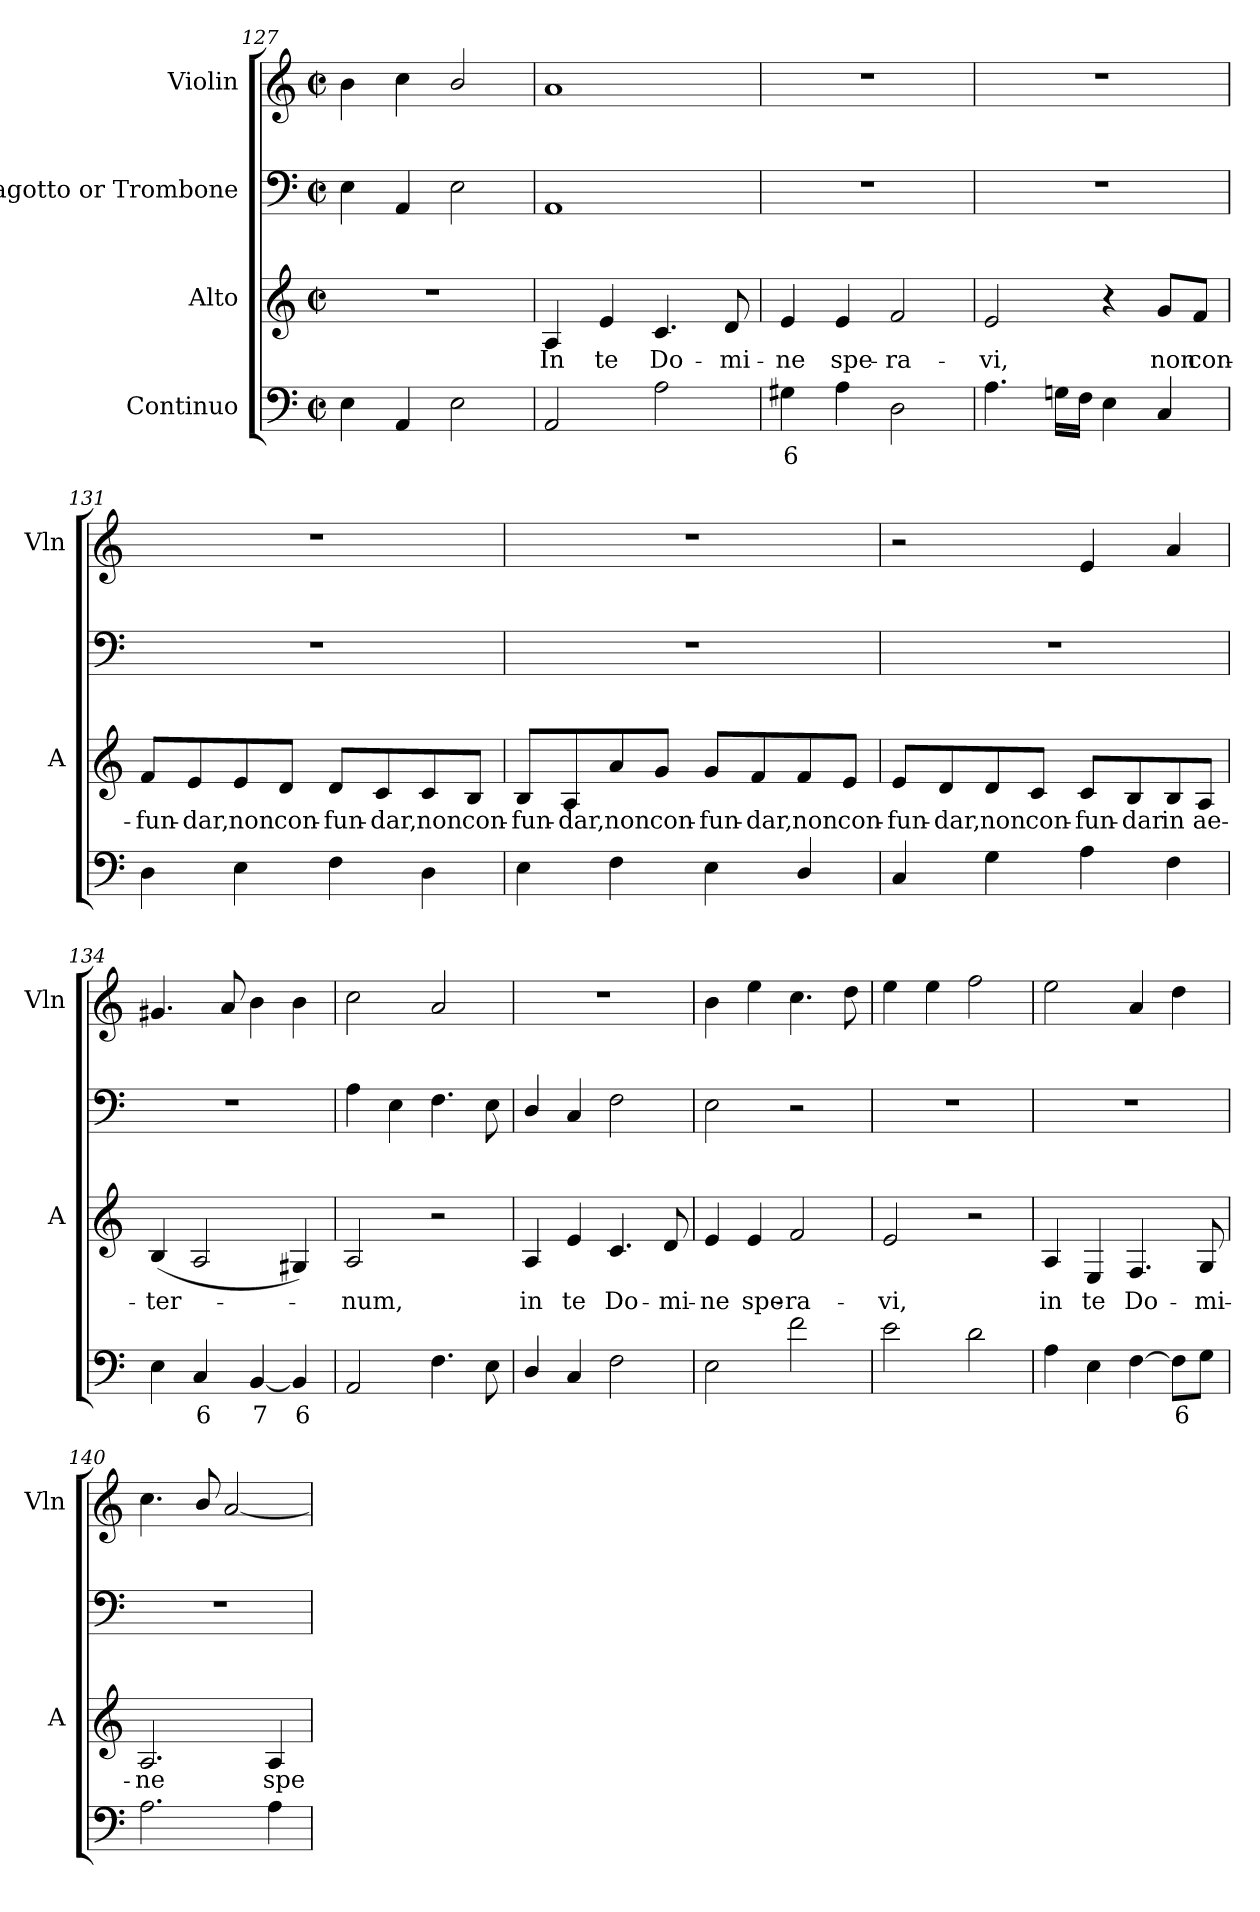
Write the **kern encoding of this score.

**kern	**text	**kern	**text	**kern	**kern
*part4	*part4	*part3	*part3	*part2	*part1
*staff4	*staff4	*staff3	*staff3	*staff2	*staff1
*I"Continuo	*	*I"Alto	*	*I"Fagotto or Trombone	*I"Violin
*	*	*I'A	*	*	*I'Vln
*clefF4	*	*clefG2	*	*clefF4	*clefG2
*k[]	*	*k[]	*	*k[]	*k[]
*C:	*	*C:	*	*C:	*C:
*M2/2	*	*M2/2	*	*M2/2	*M2/2
*met(c|)	*	*met(c|)	*	*met(c|)	*met(c|)
=127	=127	=127	=127	=127	=127
4E	.	1r	.	4E	4b
4AA	.	.	.	4AA	4cc
2E	.	.	.	2E	2b/
=128	=128	=128	=128	=128	=128
!	!	!	!LO:LY:b	!	!
2AA	.	4A	In	1AA	1a
!	!	!	!LO:LY:b	!	!
.	.	4e	te	.	.
!	!	!	!LO:LY:b	!	!
2A	.	4.c	Do-	.	.
!	!	!	!LO:LY:b	!	!
.	.	8d	-mi-	.	.
=129	=129	=129	=129	=129	=129
!	!LO:LY:b	!	!LO:LY:b	!	!
4G#X	6	4e	-ne	1r	1r
!	!	!	!LO:LY:b	!	!
4A	.	4e	spe-	.	.
!	!	!	!LO:LY:b	!	!
2D	.	2f	-ra-	.	.
=130	=130	=130	=130	=130	=130
!	!	!	!LO:LY:b	!	!
4.A	.	2e	-vi,	1r	1r
16GnLL	.	.	.	.	.
16FJJ	.	.	.	.	.
4E	.	4r	.	.	.
!	!	!	!LO:LY:b	!	!
4C	.	8g/L	non	.	.
!	!	!	!LO:LY:b	!	!
.	.	8f/J	con-	.	.
!!LO:LB:g=z
=131	=131	=131	=131	=131	=131
!	!	!	!LO:LY:b	!	!
4D	.	8f/L	-fun-	1r	1r
!	!	!	!LO:LY:b	!	!
.	.	8e/	-dar,	.	.
!	!	!	!LO:LY:b	!	!
4E	.	8e/	non	.	.
!	!	!	!LO:LY:b	!	!
.	.	8d/J	con-	.	.
!	!	!	!LO:LY:b	!	!
4F	.	8d/L	-fun-	.	.
!	!	!	!LO:LY:b	!	!
.	.	8c/	-dar,	.	.
!	!	!	!LO:LY:b	!	!
4D	.	8c/	non	.	.
!	!	!	!LO:LY:b	!	!
.	.	8B/J	con-	.	.
=132	=132	=132	=132	=132	=132
!	!	!	!LO:LY:b	!	!
4E	.	8B/L	-fun-	1r	1r
!	!	!	!LO:LY:b	!	!
.	.	8A/	-dar,	.	.
!	!	!	!LO:LY:b	!	!
4F	.	8a/	non	.	.
!	!	!	!LO:LY:b	!	!
.	.	8g/J	con-	.	.
!	!	!	!LO:LY:b	!	!
4E	.	8g/L	-fun-	.	.
!	!	!	!LO:LY:b	!	!
.	.	8f/	-dar,	.	.
!	!	!	!LO:LY:b	!	!
4D/	.	8f/	non	.	.
!	!	!	!LO:LY:b	!	!
.	.	8e/J	con-	.	.
=133	=133	=133	=133	=133	=133
!	!	!	!LO:LY:b	!	!
4C	.	8e/L	-fun-	1r	2r
!	!	!	!LO:LY:b	!	!
.	.	8d/	-dar,	.	.
!	!	!	!LO:LY:b	!	!
4G	.	8d/	non	.	.
!	!	!	!LO:LY:b	!	!
.	.	8c/J	con-	.	.
!	!	!	!LO:LY:b	!	!
4A	.	8c/L	-fun-	.	4e
!	!	!	!LO:LY:b	!	!
.	.	8B/	-dar	.	.
!	!	!	!LO:LY:b	!	!
4F	.	8B/	in	.	4a
!	!	!	!LO:LY:b	!	!
.	.	8A/J	ae-	.	.
!!LO:LB:g=z
=134	=134	=134	=134	=134	=134
!	!	!	!LO:LY:b	!	!
4E	.	(<4B	-ter-	1r	4.g#X
!	!LO:LY:b	!	!	!	!
4C	6	2A	.	.	.
.	.	.	.	.	8a
!	!LO:LY:b	!	!	!	!
[4BB	7	.	.	.	4b
!	!LO:LY:b	!	!	!	!
4BB]	6	4G#X)	.	.	4b
=135	=135	=135	=135	=135	=135
!	!	!	!LO:LY:b	!	!
2AA	.	2A	num,	4A	2cc
.	.	.	.	4E	.
4.F	.	2r	.	4.F	2a
8E	.	.	.	8E	.
=136	=136	=136	=136	=136	=136
!	!	!	!LO:LY:b	!	!
4D/	.	4A	in	4D/	1r
!	!	!	!LO:LY:b	!	!
4C	.	4e	te	4C	.
!	!	!	!LO:LY:b	!	!
2F	.	4.c	Do-	2F	.
!	!	!	!LO:LY:b	!	!
.	.	8d	-mi-	.	.
=137	=137	=137	=137	=137	=137
!	!	!	!LO:LY:b	!	!
2E	.	4e	-ne	2E	4b
!	!	!	!LO:LY:b	!	!
.	.	4e	spe-	.	4ee
!	!	!	!LO:LY:b	!	!
2f	.	2f	-ra-	2r	4.cc
.	.	.	.	.	8dd
=138	=138	=138	=138	=138	=138
!	!	!	!LO:LY:b	!	!
2e	.	2e	-vi,	1r	4ee
.	.	.	.	.	4ee
2d	.	2r	.	.	2ff
=139	=139	=139	=139	=139	=139
!	!	!	!LO:LY:b	!	!
4A	.	4A	in	1r	2ee
!	!	!	!LO:LY:b	!	!
4E	.	4E	te	.	.
!	!	!	!LO:LY:b	!	!
[4F	.	4.F	Do-	.	4a
!	!LO:LY:b	!	!	!	!
8FL]	6	.	.	.	4dd
!	!	!	!LO:LY:b	!	!
8GJ	.	8G	-mi-	.	.
=140	=140	=140	=140	=140	=140
!	!	!	!LO:LY:b	!	!
2.A	.	2.A	-ne	1r	4.cc
.	.	.	.	.	8b/
.	.	.	.	.	[2a
!	!	!	!LO:LY:b	!	!
4A	.	4A	spe-	.	.
=	=	=	=	=	=
*-	*-	*-	*-	*-	*-
